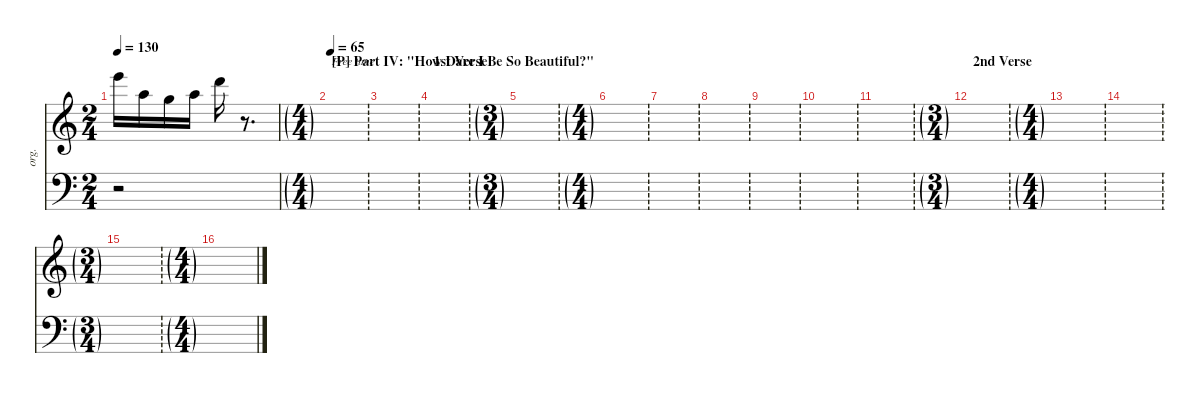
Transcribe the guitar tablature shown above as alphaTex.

\defaultSystemsLayout 4
\hideDynamics
\bracketExtendMode nobrackets
\track ("Organ" "org.") {solo instrument churchorgan}
\staff {score}
\tuning (E4 B3 G3 D3 A2 E2)
\ts (2 4)
\beaming (8 2 2)
\tempo 130
\clef g2
\ks c
24.1.16{dy mf} 17.1.16 15.1.16 17.1.16 22.1.16 r.8{d} |
\ts (4 4)
\beaming (8 2 2 2 2)
\ft
\section ("P" "Part IV: \"How Dare I Be So Beautiful?\"")
\tempo 65
|
\ft
|
\ft
\section ("" "1st Verse")
|
\ts (3 4)
\beaming (8 2 2 2)
\ft
|
\ts (4 4)
\beaming (8 2 2 2 2)
\ft
|
\ft
|
\ft
|
\ft
|
\ft
|
\ft
|
\ts (3 4)
\beaming (8 2 2 2)
\ft
\section ("" "2nd Verse")
|
\ts (4 4)
\beaming (8 2 2 2 2)
\ft
|
\ft
|
\ts (3 4)
\beaming (8 2 2 2)
\ft
|
\ts (4 4)
\beaming (8 2 2 2 2)
\ft
\staff {score}
\tuning (G2 D2 A1 E1 B0)
\clef f4
\ottava regular
\simile none
\ks c
r.2{dy mf} |
|
|
|
|
|
|
|
|
|
|
|
|
|
|
